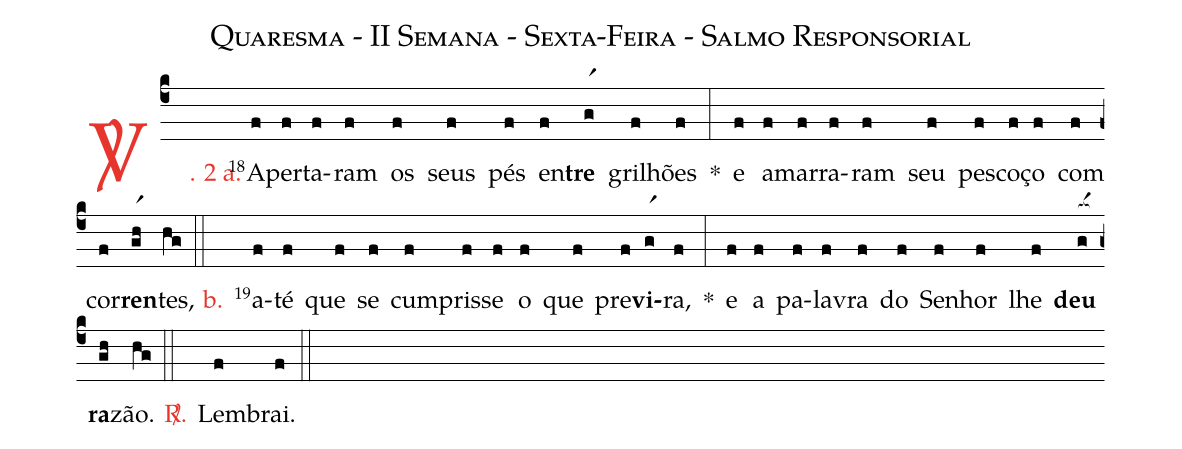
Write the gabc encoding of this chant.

name: Quaresma - II Semana - Sexta-Feira - Salmo Responsorial;
%%
(c4)

<c><sp>V/</sp>. 2 a.</c>() <v>\VSup{18}</v>A(f)per(f)ta(f)ram(f) os(f) seus(f) pés(f) en(f)<b>tre</b>(gr1) gri(f)lhões(f) *(:)
e(f) a(f)mar(f)ra(f)ram(f) seu(f) pes(f)co(f)ço(f) com(f) cor(f)<b>ren</b>(gr1h)tes,(hg)

(::)

<nlba><c>b.</c>() <v>\VSup{19}</v>a</nlba>(f)té(f) que(f) se(f) cum(f)pris(f)se(f) o(f) que(f) pre(f)<b>vi</b>(gr1)ra,(f) *(:)
e(f) a(f) pa(f)la(f)vra(f) do(f) Se(f)nhor(f) lhe(f) <b>deu</b>(g[ocba:1{]) <b>ra</b>(gh[ocba:0}])zão.(hg)

(::)

<nlba><c><sp>R/</sp>.</c>() Lem</nlba>(f)brai.(f)

(::)
